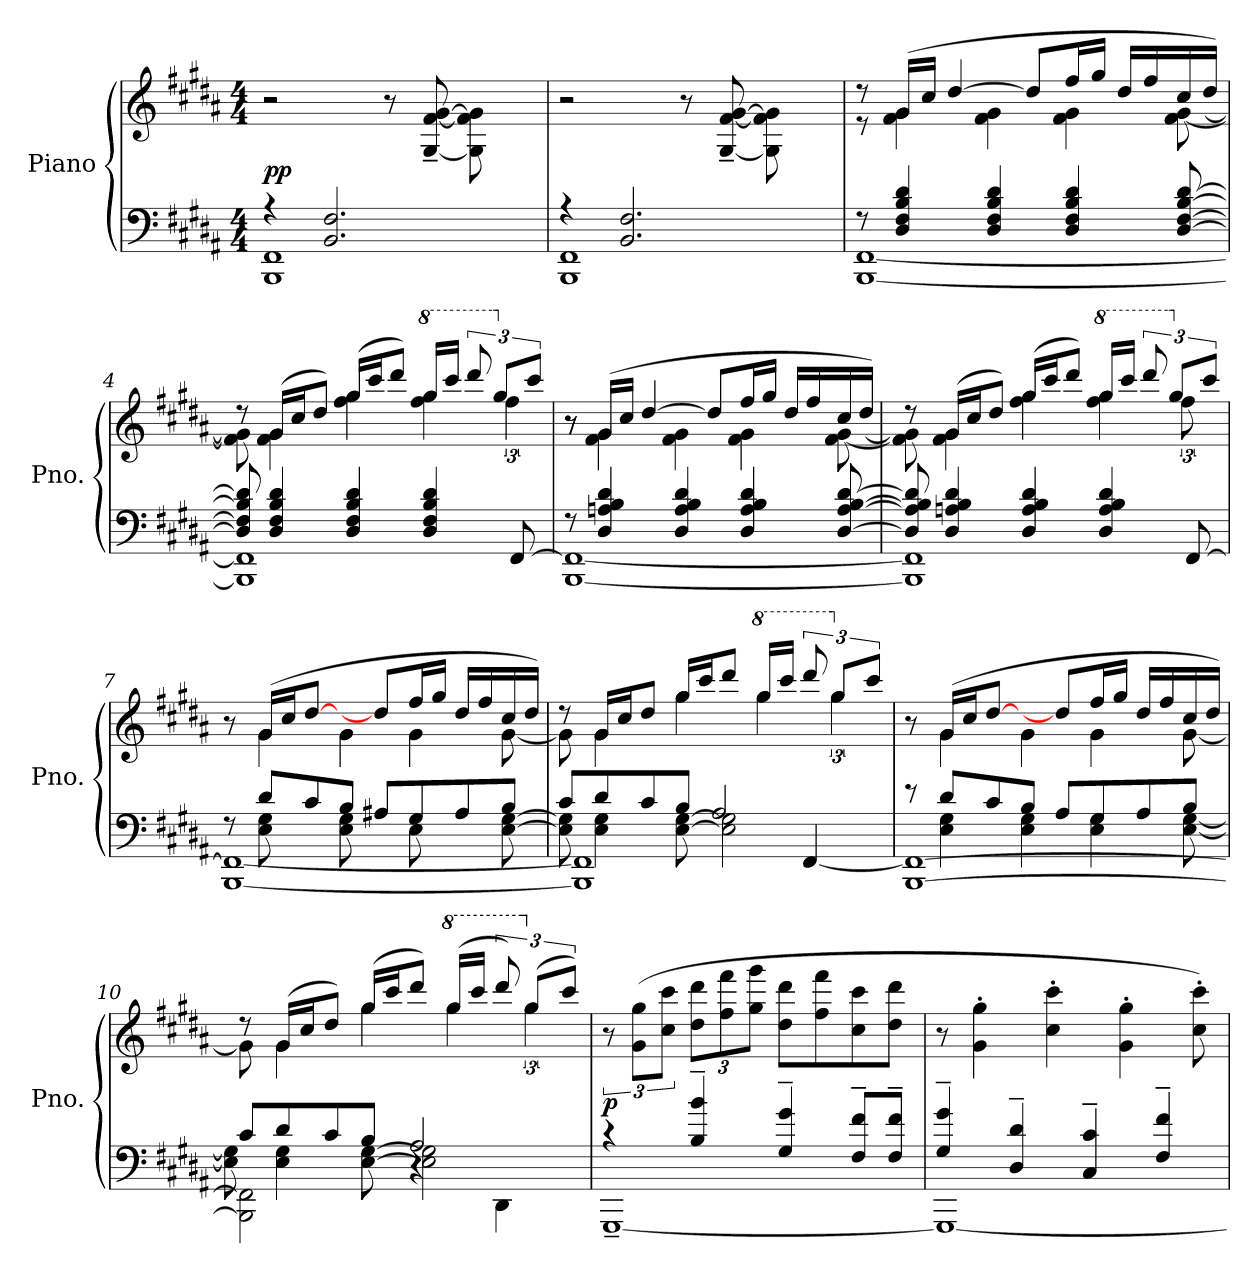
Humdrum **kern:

**kern	**kern	**dynam
*part1	*part1	*part1
*staff2	*staff1	*staff1/2
*I"Piano	*	*
*I'Pno.	*	*
*clefF4	*clefG2	*
*k[f#c#g#d#a#]	*k[f#c#g#d#a#]	*
*M4/4	*M4/4	*
*MM70	*MM70	*
=1	=1	=1
*^	*	*
*	*^	*	*
!	!	!	!	!LO:DY:a=2
2..ryy	4r	1BBB 1FF#	2r	pp
.	2.BB/ 2.F#/	.	.	.
.	.	.	8r	.
.	.	.	[8G#/~ [8f#/~ [8g#/~	.
.	.	.	(<8G#\] 8f#\] 8g#\]L	.
8BB/ 8F#/J	.	.	8ryy	.
=2	=2	=2	=2	=2
2..ryy	4r	1BBB 1FF#)	2r	.
.	2.BB/ 2.F#/	.	.	.
.	.	.	8r	.
.	.	.	[8G#/~ [8f#/~ [8g#/~	.
.	.	.	(<8G#\] 8f#\] 8g#\]L	.
8BB/ 8F#/J	.	.	8ryy	.
*	*v	*v	*	*
=3	=3	=3	=3
*	*	*^	*
8r	[1BBB [1FF#)	8r	8r	.
4D#/ 4F#/ 4B/ 4d#/	.	(>16g#/LL	4f#\ 4g#\	.
.	.	16cc#/JJ	.	.
.	.	[4dd#/	.	.
4D#/ 4F#/ 4B/ 4d#/	.	.	4f#\ 4g#\	.
.	.	8dd#/L]	.	.
4D#/ 4F#/ 4B/ 4d#/	.	16ff#/L	4f#\ 4g#\	.
.	.	16gg#/JJ	.	.
.	.	16dd#/LL	.	.
.	.	16ff#/	.	.
[8D#/ [8F#/ [8B/ [8d#/	.	16cc#/	[8f#\ [8g#\	.
.	.	16dd#/JJ)	.	.
!!LO:LB:g=z
=4	=4	=4	=4	=4
*	*	*	*^	*
8D#/] 8F#/] 8B/] 8d#/]	1BBB] 1FF#]	8r	8f#\] 8g#\]	2.ryy	.
4D#/ 4F#/ 4B/ 4d#/	.	(>16g#/LL	4f#\ 4g#\	.	.
.	.	16cc#/J	.	.	.
.	.	8dd#/J)	.	.	.
4D#/ 4F#/ 4B/ 4d#/	.	(>16gg#/LL	4ff#\ 4gg#\	.	.
.	.	16ccc#/J	.	.	.
.	.	8ddd#/J)	.	.	.
*	*	*8va	*	*	*
4D#/ 4F#/ 4B/ 4d#/	.	16ggg#/LL	4fff#\ 4ggg#\	.	.
.	.	16cccc#/JJ	.	.	.
.	.	12dddd#/	.	12ryy	.
*	*	*X8va	*	*	*
.	.	12gg#/L	.	6ff#\	.
[8FF#/	.	.	8ryy	.	.
.	.	12ccc#/J	.	.	.
=5	=5	=5	=5	=5	=5
8r	[1BBB 1FF#_	8r	8r	1ryy	.
4D#/ 4An/ 4B/ 4d#/	.	(>16g#/LL	4f#\ 4g#\	.	.
.	.	16cc#/JJ	.	.	.
.	.	[4dd#/	.	.	.
4D#/ 4A/ 4B/ 4d#/	.	.	4f#\ 4g#\	.	.
.	.	8dd#/L]	.	.	.
4D#/ 4A/ 4B/ 4d#/	.	16ff#/L	4f#\ 4g#\	.	.
.	.	16gg#/JJ	.	.	.
.	.	16dd#/LL	.	.	.
.	.	16ff#/	.	.	.
[8D#/ [8A/ [8B/ [8d#/	.	16cc#/	[8f#\ [8g#\	.	.
.	.	16dd#/JJ)	.	.	.
!!LO:LB:g=z	!!	!!
=6	=6	=6	=6	=6	=6
8D#/] 8A/] 8B/] 8d#/]	1BBB] 1FF#]	8r	8f#\] 8g#\]	2.ryy	.
4D#/ 4An/ 4B/ 4d#/	.	(>16g#/LL	4f#\ 4g#\	.	.
.	.	16cc#/J	.	.	.
.	.	8dd#/J)	.	.	.
4D#/ 4A/ 4B/ 4d#/	.	(>16gg#/LL	4ff#\ 4gg#\	.	.
.	.	16ccc#/J	.	.	.
.	.	8ddd#/J)	.	.	.
*	*	*8va	*	*	*
4D#/ 4A/ 4B/ 4d#/	.	16ggg#/LL	4fff#\ 4ggg#\	.	.
.	.	16cccc#/JJ	.	.	.
.	.	12dddd#/	.	12ryy	.
*	*	*X8va	*	*	*
.	.	12gg#/L	.	12ff#\	.
[8FF#/	.	.	8ryy	.	.
.	.	12ccc#/J	.	12ryy	.
*	*	*	*v	*v	*
=7	=7	=7	=7	=7
*	*^	*	*	*
8r	[1BBB 1FF#_	8ryy	8r	8ryy	.
8E\ 8G#\	.	8d#/L	(>16g#/LL	4g#\	.
.	.	.	16cc#/J	.	.
8ryy	.	8c#/	[8dd#/J	.	.
8E\ 8G#\	.	8B/J	8ryy	4g#\	.
8A#X/L	.	8ryy	8dd#/L]	.	.
8G#/	.	8E\	16ff#/L	4g#\	.
.	.	.	16gg#/JJ	.	.
8A#/	.	8ryy	16dd#/LL	.	.
.	.	.	16ff#/	.	.
8B/J	.	[8E\ [8G#\	16cc#/	[8g#\	.
.	.	.	16dd#/JJ)	.	.
!!LO:LB:g=z
=8	=8	=8	=8	=8	=8
*	*	*^	*	*^	*
8E\] 8G#\]	1BBB] 1FF#]	8c#/L	2ryy	8r	8g#\]	2.ryy	.
4E\ 4G#\	.	8d#/	.	16g#/LL	4g#\	.	.
.	.	.	.	16cc#/J	.	.	.
.	.	8c#/	.	8dd#/J	.	.	.
[8E\ [8G#\	.	8B/J	.	16gg#/LL	4gg#\	.	.
.	.	.	.	16ccc#/J	.	.	.
2E\] 2G#\]	.	2A#/	4ryy	8ddd#/J	.	.	.
*	*	*	*	*8va	*	*	*
.	.	.	.	16ggg#/LL	4ggg#\	.	.
.	.	.	.	16cccc#/JJ	.	.	.
.	.	.	[4FF#/	12dddd#/	.	12ryy	.
*	*	*	*	*X8va	*	*	*
.	.	.	.	12gg#/L	.	6gg#\	.
.	.	.	.	.	8ryy	.	.
.	.	.	.	12ccc#/J	.	.	.
*	*	*v	*v	*	*	*	*
*	*	*	*	*v	*v	*
=9	=9	=9	=9	=9	=9
8r	8ryy	[1BBB 1FF#_	8r	8ryy	.
8d#/L	4E\ 4G#\	.	(>16g#/LL	4g#\	.
.	.	.	16cc#/J	.	.
8c#/	.	.	[8dd#/J	.	.
8B/J	4E\ 4G#\	.	8ryy	4g#\	.
8A#/L	.	.	8dd#/L]	.	.
8G#/	4E\ 4G#\	.	16ff#/L	4g#\	.
.	.	.	16gg#/JJ	.	.
8A#/	.	.	16dd#/LL	.	.
.	.	.	16ff#/	.	.
8B/J	[8E\ [8G#\	.	16cc#/	[8g#\	.
.	.	.	16dd#/JJ)	.	.
=10	=10	=10	=10	=10	=10
*	*	*	*	*^	*
8c#/L	2BBB\] 2FF#\]	8E\] 8G#\]	8r	8g#\]	2.ryy	.
8d#/	.	4E\ 4G#\	(>16g#/LL	4g#\	.	.
.	.	.	16cc#/J	.	.	.
8c#/	.	.	8dd#/J)	.	.	.
8B/J	.	[8E\ [8G#\	(>16gg#/LL	4gg#\	.	.
.	.	.	16ccc#/J	.	.	.
2A#/	4r	2E\] 2G#\]	8ddd#/J)	.	.	.
*	*	*	*8va	*	*	*
.	.	.	(>16ggg#/LL	4ggg#\	.	.
.	.	.	16cccc#/JJ	.	.	.
.	4DD#\	.	12dddd#/)	.	12ryy	.
*	*	*	*X8va	*	*	*
.	.	.	(>12gg#/L	.	6gg#\	.
.	.	.	.	8ryy	.	.
.	.	.	12ccc#/J)	.	.	.
*	*v	*v	*	*	*	*
*	*	*v	*v	*v	*
!!LO:LB:g=z
=11	=11	=11	=11
!	!	!	!LO:DY:b
4r	[1GGG#~	12r	p
.	.	(>12g#\ 12gg#\L	.
.	.	12cc#\ 12ccc#\J	.
*	*	*Xbrackettup	*
4B/~ 4b/~	.	12dd#\ 12ddd#\L	.
.	.	12ff#\ 12fff#\	.
.	.	12gg#\ 12ggg#\J	.
4G#/~ 4g#/~	.	8dd#\ 8ddd#\L	.
.	.	8ff#\ 8fff#\	.
8F#/~ 8f#/~L	.	8cc#\ 8ccc#\	.
8F#/~ 8f#/~J	.	8dd#\ 8ddd#\J	.
=12	=12	=12	=12
4G#/~ 4g#/~	1GGG#_	8r	.
.	.	4g#\' 4gg#\'	.
4D#/~ 4d#/~	.	.	.
.	.	4cc#\' 4ccc#\'	.
4C#/~ 4c#/~	.	.	.
.	.	4g#\' 4gg#\'	.
4F#/~ 4f#/~	.	.	.
.	.	8cc#\' 8ccc#\')	.
*v	*v	*	*
=	=	=
*-	*-	*-
